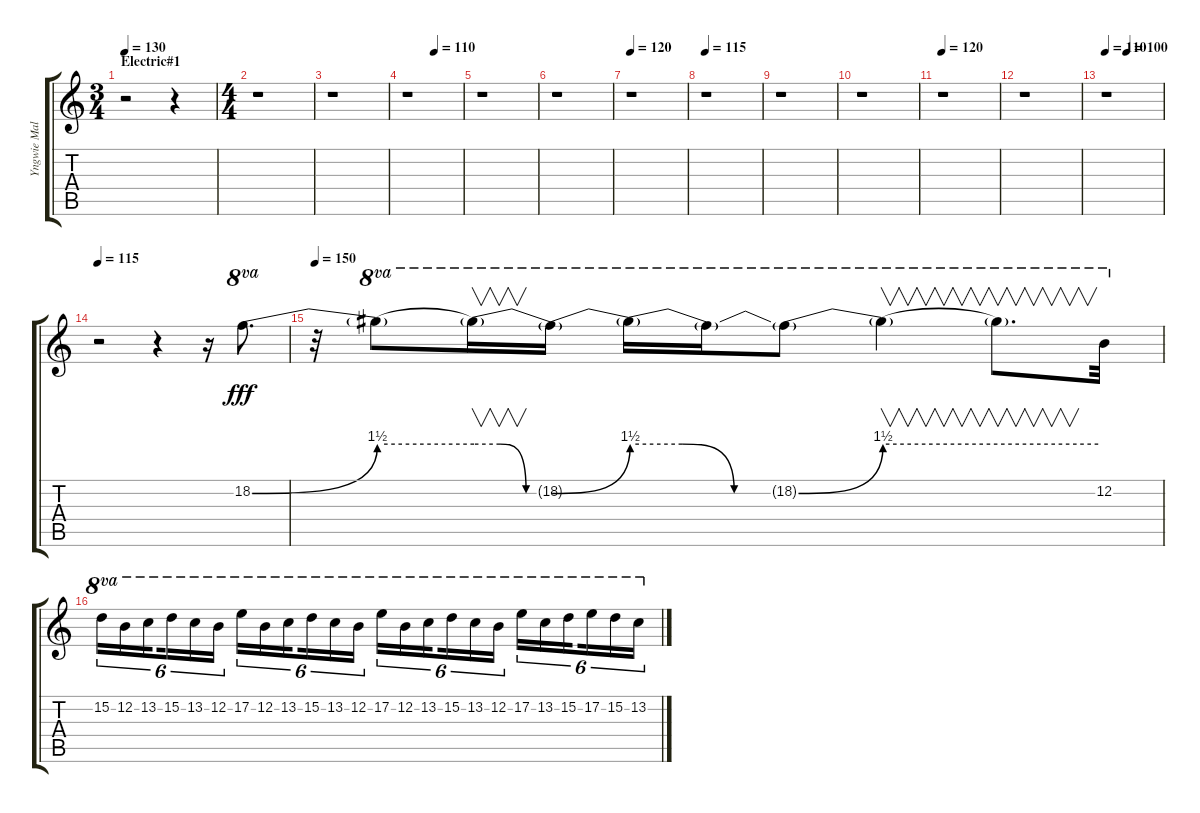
\track ("Yngwie Malmsteen-4" "Yngwie Mal") {instrument overdrivenguitar}
\staff {score tabs}
\tuning (E4 B3 G3 D3 A2 E2) {hide}
\ts (3 4)
\section ("" "Electric#1")
\tempo 130
\clef g2
\ks c
r.2{dy fff} r.4 |
\ts (4 4)
r.1 |
r.1 |
\tempo (110 0.5)
r.1 |
r.1 |
r.1 |
\tempo 120
r.1 |
\tempo 115
r.1 |
r.1 |
r.1 |
\tempo 120
r.1 |
r.1 |
\tempo 110
\tempo (100 0.375)
r.1 |
\tempo 115
r.2 r.4 r.16 18.2{be (bend 0 0 60 6)}.8{d ot 8va} |
\tempo 150
r.32 18.2{be (hold 0 6 60 6) t}.8{ot 8va} 18.2{be (custom 0 6 20 6 40 0 60 0) t}.16{v ot 8va} 18.2{be (bend 0 0 60 6) t}.16{ot 8va} 18.2{be (custom 0 6 20 6 40 0 60 0) t}.16{ot 8va} 18.2{t}.16{ot 8va} 18.2{be (bend 0 0 60 6) t}.8{ot 8va} 18.2{be (hold 0 6 60 6) t}.4{v ot 8va} 18.2{t}.8{v d ot 8va} 12.2.32{ot 8va} |
15.2.16{tu (6 4) ot 8va} 12.2.16{tu (6 4) ot 8va} 13.2.16{tu (6 4) ot 8va beam splitsecondary} 15.2.16{tu (6 4) ot 8va} 13.2.16{tu (6 4) ot 8va} 12.2.16{tu (6 4) ot 8va} 17.2.16{tu (6 4) ot 8va} 12.2.16{tu (6 4) ot 8va} 13.2.16{tu (6 4) ot 8va beam splitsecondary} 15.2.16{tu (6 4) ot 8va} 13.2.16{tu (6 4) ot 8va} 12.2.16{tu (6 4) ot 8va} 17.2.16{tu (6 4) ot 8va} 12.2.16{tu (6 4) ot 8va} 13.2.16{tu (6 4) ot 8va beam splitsecondary} 15.2.16{tu (6 4) ot 8va} 13.2.16{tu (6 4) ot 8va} 12.2.16{tu (6 4) ot 8va} 17.2.16{tu (6 4) ot 8va} 13.2.16{tu (6 4) ot 8va} 15.2.16{tu (6 4) ot 8va beam splitsecondary} 17.2.16{tu (6 4) ot 8va} 15.2.16{tu (6 4) ot 8va} 13.2.16{tu (6 4) ot 8va}
